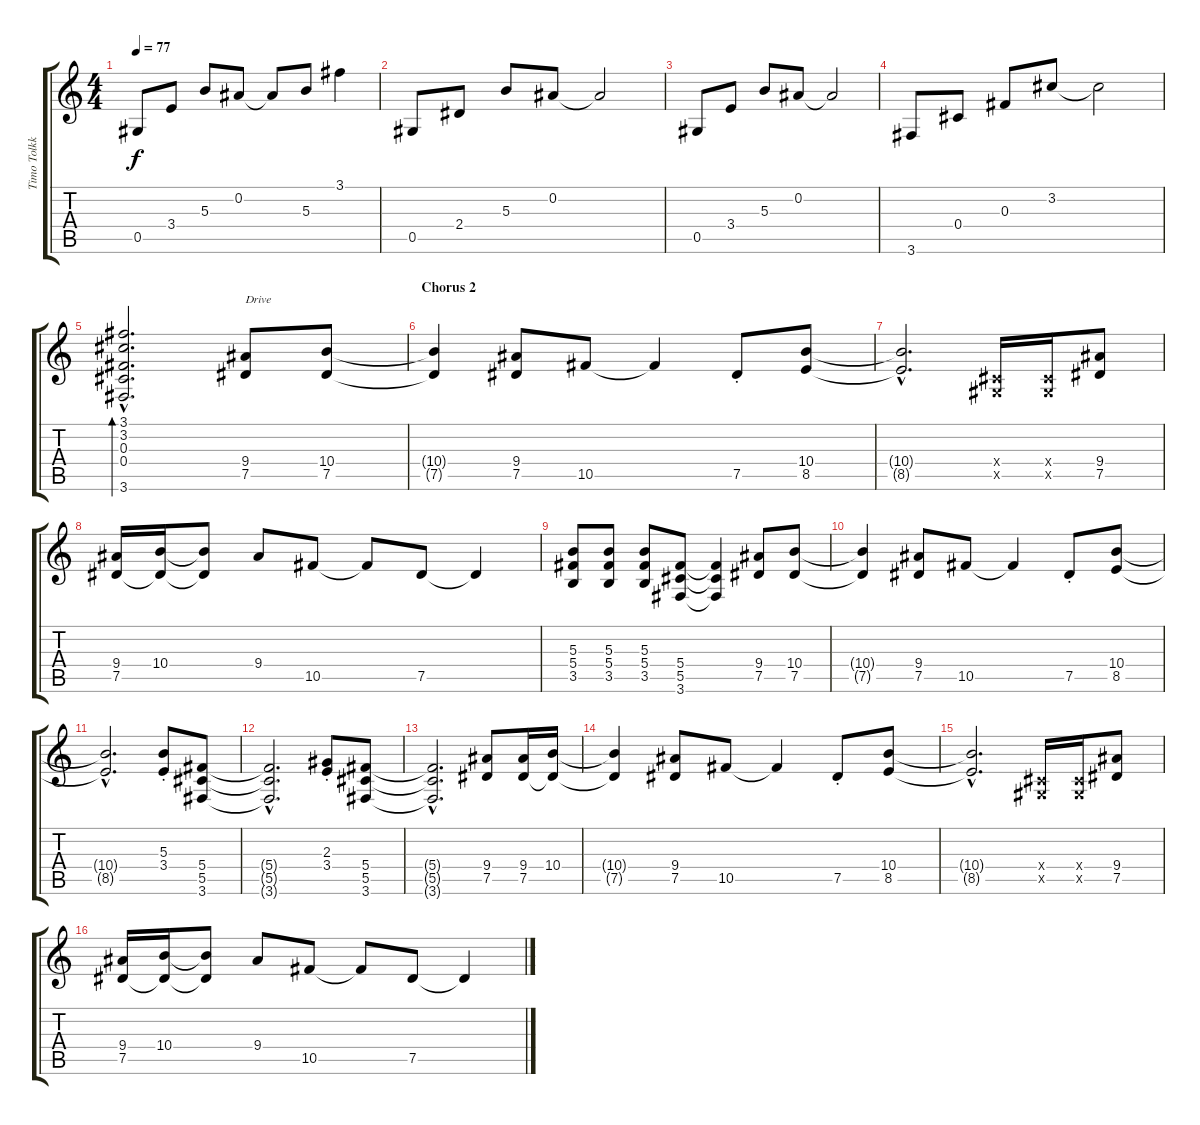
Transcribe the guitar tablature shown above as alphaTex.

\track ("Timo Tolkki" "Timo Tolkk") {instrument distortionguitar}
\staff {score tabs}
\tuning (Eb4 Bb3 Gb3 Db3 Ab2 Eb2) {hide}
\ts (4 4)
\tempo 77
\clef g2
\ks c
0.5.8{dy f} 3.4.8 5.3.8 0.2.8 0.2{t}.8 5.3.8 3.1.4 |
0.5.8 2.4.8 5.3.8 0.2.8 0.2{t}.2 |
0.5.8 3.4.8 5.3.8 0.2.8 0.2{t}.2 |
3.6.8 0.4.8 0.3.8 3.2.8 3.2{t}.2 |
(3.1{hac} 3.2{hac} 0.3{hac} 0.4{hac} 3.6{hac}).2{d bd 120} (9.4 7.5).8{txt "Drive" volume 14 instrument distortionguitar} (10.4 7.5).8 |
\section ("" "Chorus 2")
(10.4{t} 7.5{t}).4 (9.4 7.5).8 10.5.8 10.5{t}.4 7.5{st}.8 (10.4 8.5).8 |
(10.4{hac t} 8.5{hac t}).2{d} (0.4{x} 0.5{x}).16 (0.4{x} 0.5{x}).16 (9.4 7.5).8 |
(9.4 7.5).16 (10.4 7.5{t}).16 (10.4{t} 7.5{t}).8 9.4.8 10.5.8 10.5{t}.8 7.5.8 7.5{t}.4 |
(5.3 5.4 3.5).8 (5.3 5.4 3.5).8 (5.3 5.4 3.5).8 (5.4 5.5 3.6).8 (5.4{t} 5.5{t} 3.6{t}).4 (9.4 7.5).8 (10.4 7.5).8 |
(10.4{t} 7.5{t}).4 (9.4 7.5).8 10.5.8 10.5{t}.4 7.5{st}.8 (10.4 8.5).8 |
(10.4{hac t} 8.5{hac t}).2{d} (5.3{st} 3.4{st}).8 (5.4 5.5 3.6).8 |
(5.4{hac t} 5.5{hac t} 3.6{hac t}).2{d} (2.3{st} 3.4{st}).8 (5.4 5.5 3.6).8 |
(5.4{hac t} 5.5{hac t} 3.6{hac t}).2{d} (9.4 7.5).8 (9.4 7.5).16 (10.4 7.5{t}).16 |
(10.4{t} 7.5{t}).4 (9.4 7.5).8 10.5.8 10.5{t}.4 7.5{st}.8 (10.4 8.5).8 |
(10.4{hac t} 8.5{hac t}).2{d} (0.4{x} 0.5{x}).16 (0.4{x} 0.5{x}).16 (9.4 7.5).8 |
(9.4 7.5).16 (10.4 7.5{t}).16 (10.4{t} 7.5{t}).8 9.4.8 10.5.8 10.5{t}.8 7.5.8 7.5{t}.4
